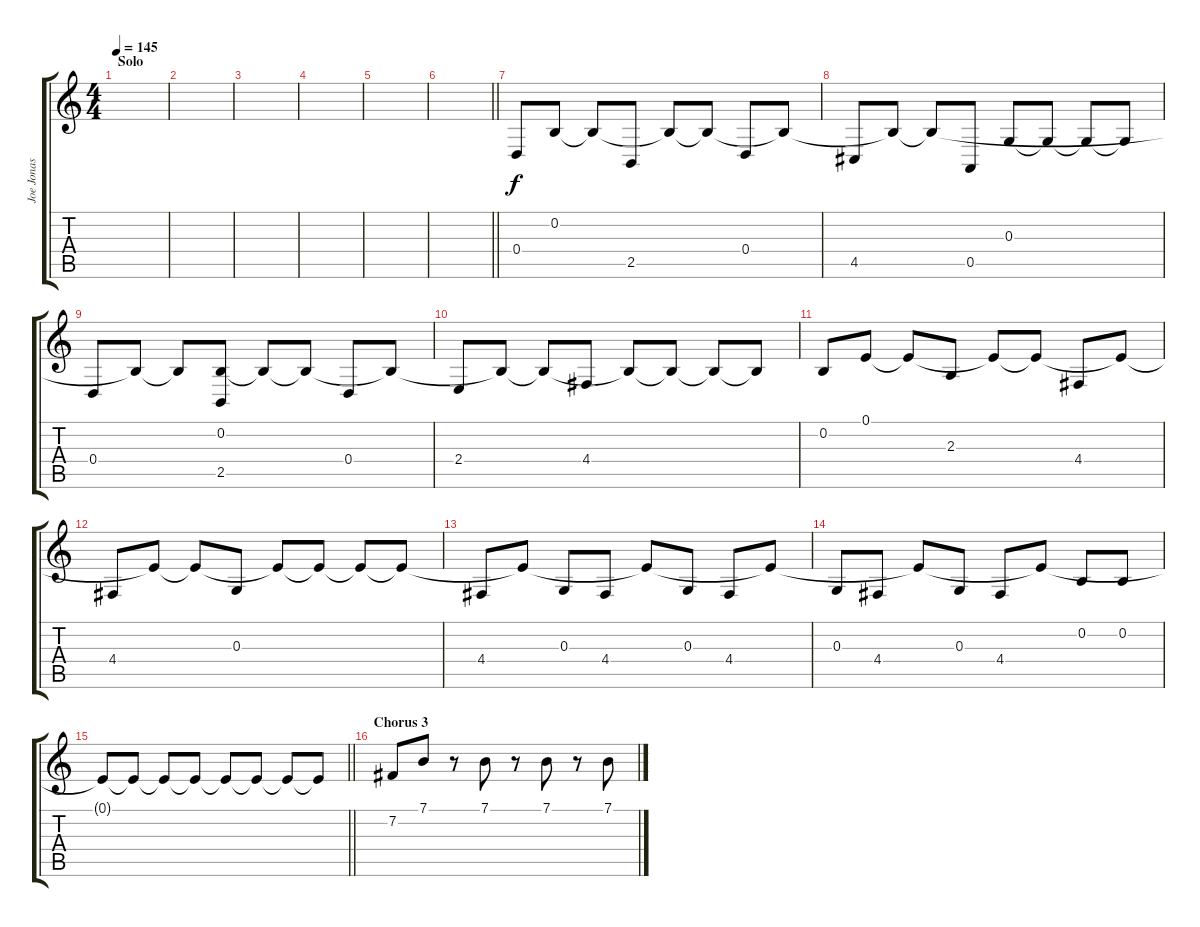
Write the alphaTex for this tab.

\track ("Joe Jonas" "Joe Jonas") {instrument acousticgrandpiano}
\staff {score tabs}
\tuning (E4 B3 G3 D3 A2 E2) {hide}
\ts (4 4)
\section ("" "Solo")
\tempo 145
\clef g2
\ks c
|
|
|
|
|
\barLineRight lightlight
|
0.4.8 0.2.8 0.2{t}.8 2.5.8 0.2{t}.8 0.2{t}.8 0.4.8 0.2{t}.8 |
4.5.8 0.2{t}.8 0.2{t}.8 0.5.8 0.3.8 0.3{t}.8 0.3{t}.8 0.3{t}.8 |
0.4.8 0.2{t}.8 0.2{t}.8 (0.2 2.5).8 0.2{t}.8 0.2{t}.8 0.4.8 0.2{t}.8 |
2.4.8 0.2{t}.8 0.2{t}.8 4.4.8 0.2{t}.8 0.2{t}.8 0.2{t}.8 0.2{t}.8 |
0.2.8 0.1.8 0.1{t}.8 2.3.8 0.1{t}.8 0.1{t}.8 4.4.8 0.1{t}.8 |
4.4.8 0.1{t}.8 0.1{t}.8 0.3.8 0.1{t}.8 0.1{t}.8 0.1{t}.8 0.1{t}.8 |
4.4.8 0.1{t}.8 0.3.8 4.4.8 0.1{t}.8 0.3.8 4.4.8 0.1{t}.8 |
0.3.8 4.4.8 0.1{t}.8 0.3.8 4.4.8 0.1{t}.8 0.2.8 0.2.8 |
\barLineRight lightlight
0.1{t}.8 0.1{t}.8 0.1{t}.8 0.1{t}.8 0.1{t}.8 0.1{t}.8 0.1{t}.8 0.1{t}.8 |
\section ("" "Chorus 3")
7.2.8 7.1.8 r.8 7.1.8 r.8 7.1.8 r.8 7.1.8
